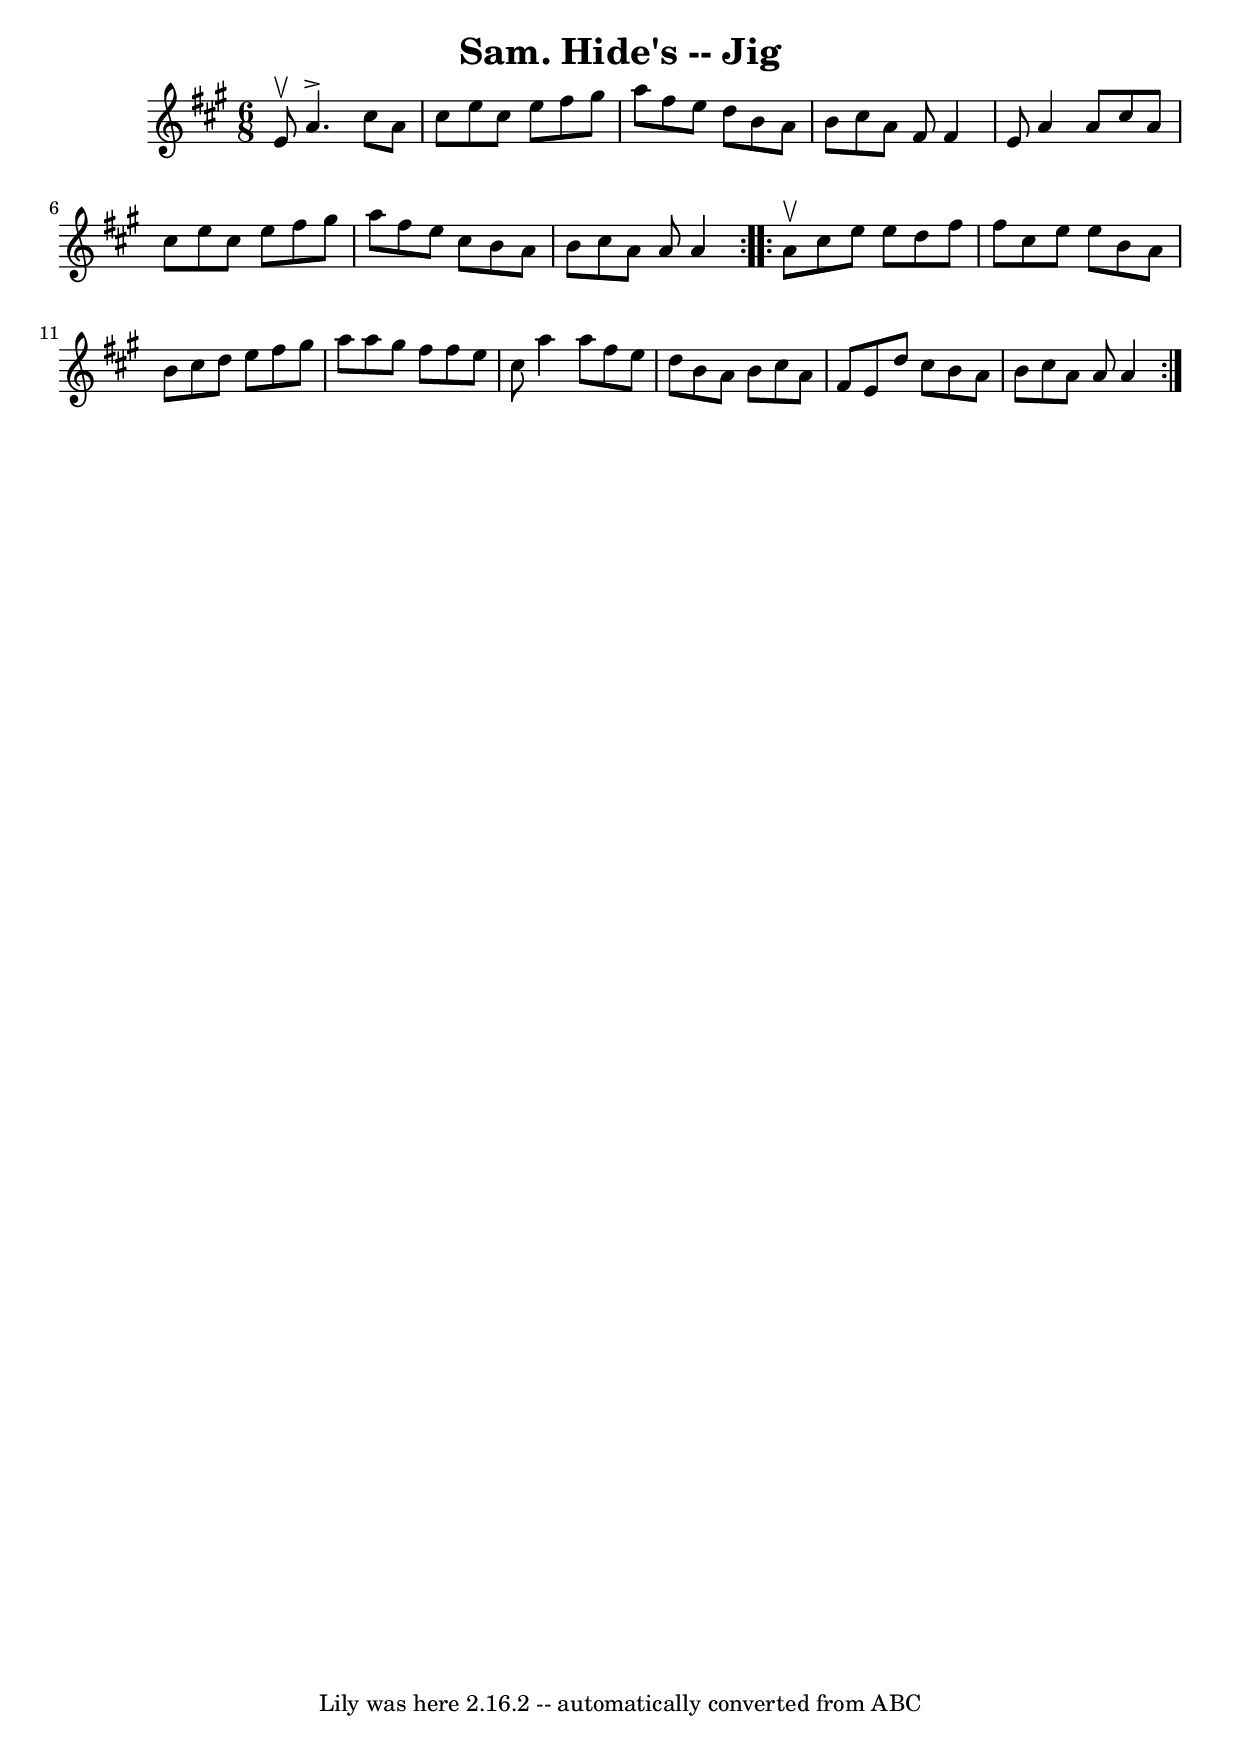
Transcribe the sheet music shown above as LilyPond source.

\version "2.16.2"
\include "Mammoth.ily"
\header {
  %% book = "Ryan's Mammoth Collection"
 crossRefNumber = "1"
 footnotes = "\\\\89 461"
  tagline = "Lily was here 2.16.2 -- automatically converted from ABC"
  title = "Sam. Hide's -- Jig"

}
voicedefault =  {



  \repeat volta 2 {

    \time 6/8 
    \key a \major e'8^\upbow  |
 a'4.^\accent cis''8 a'8 cis''8     |
 e''8 cis''8 e''8 fis''8 gis''8 a''8   |
 fis''8 e''8 d''8 b'8 a'8 b'8    |
 cis''8 a'8 fis'8 fis'4 e'8     |
 a'4 a'8 cis''8 a'8 cis''8     |
 e''8 cis''8 e''8 fis''8 gis''8 a''8     |
 fis''8 e''8 cis''8 b'8 a'8 b'8    |
 cis''8   
 a'8 a'8 a'4  
  }     
  \repeat volta 2 { a'8^\upbow  |
 cis''8 e''8 e''8 d''8 fis''8 fis''8     |
 cis''8 e''8 e''8 b'8 a'8 b'8     |
 cis''8 d''8 e''8 fis''8 gis''8 a''8     |
 a''8 gis''8 fis''8 fis''8 e''8 cis''8     |
 a''4 a''8 fis''8 e''8 d''8    |
 b'8 a'8 b'8 cis''8 a'8 fis'8     |
 e'8 d''8 cis''8 b'8 a'8 b'8     |
 cis''8 a'8 a'8 a'4  
  }   

}

\score{
  <<

    \context Staff="default"
    {
      \voicedefault 
      
    }

  >>
  \layout {
    
  }
  \midi {
  }

}
